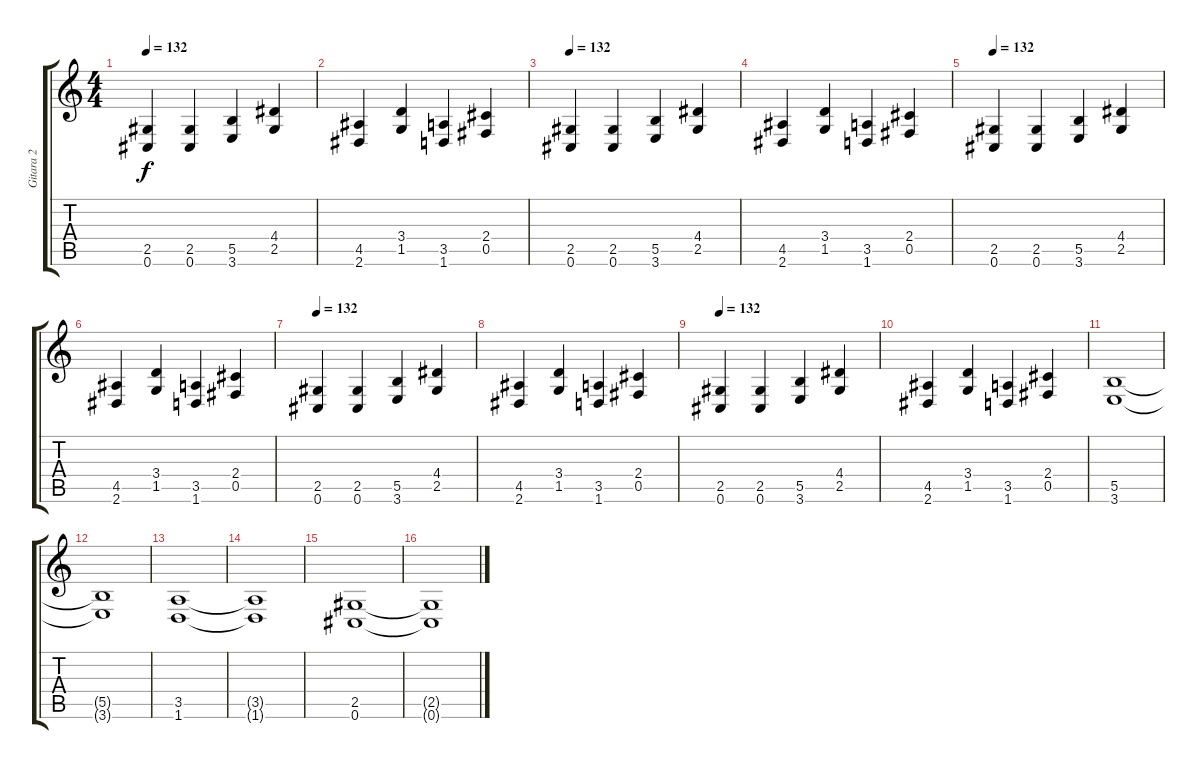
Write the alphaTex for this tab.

\track ("Gitara 2" "Gitara 2") {instrument distortionguitar}
\staff {score tabs}
\tuning (Db4 Ab3 E3 B2 Gb2 Db2) {hide}
\ts (4 4)
\tempo 132
\clef g2
\ks c
(2.5 0.6).4{dy f} (2.5 0.6).4 (5.5 3.6).4 (4.4 2.5).4 |
(4.5 2.6).4 (3.4 1.5).4 (3.5 1.6).4 (2.4 0.5).4 |
\tempo 132
(2.5 0.6).4 (2.5 0.6).4 (5.5 3.6).4 (4.4 2.5).4 |
(4.5 2.6).4 (3.4 1.5).4 (3.5 1.6).4 (2.4 0.5).4 |
\tempo 132
(2.5 0.6).4 (2.5 0.6).4 (5.5 3.6).4 (4.4 2.5).4 |
(4.5 2.6).4 (3.4 1.5).4 (3.5 1.6).4 (2.4 0.5).4 |
\tempo 132
(2.5 0.6).4 (2.5 0.6).4 (5.5 3.6).4 (4.4 2.5).4 |
(4.5 2.6).4 (3.4 1.5).4 (3.5 1.6).4 (2.4 0.5).4 |
\tempo 132
(2.5 0.6).4 (2.5 0.6).4 (5.5 3.6).4 (4.4 2.5).4 |
(4.5 2.6).4 (3.4 1.5).4 (3.5 1.6).4 (2.4 0.5).4 |
(5.5 3.6).1 |
(5.5{t} 3.6{t}).1 |
(3.5 1.6).1 |
(3.5{t} 1.6{t}).1 |
(2.5 0.6).1 |
(2.5{t} 0.6{t}).1{volume 0}
